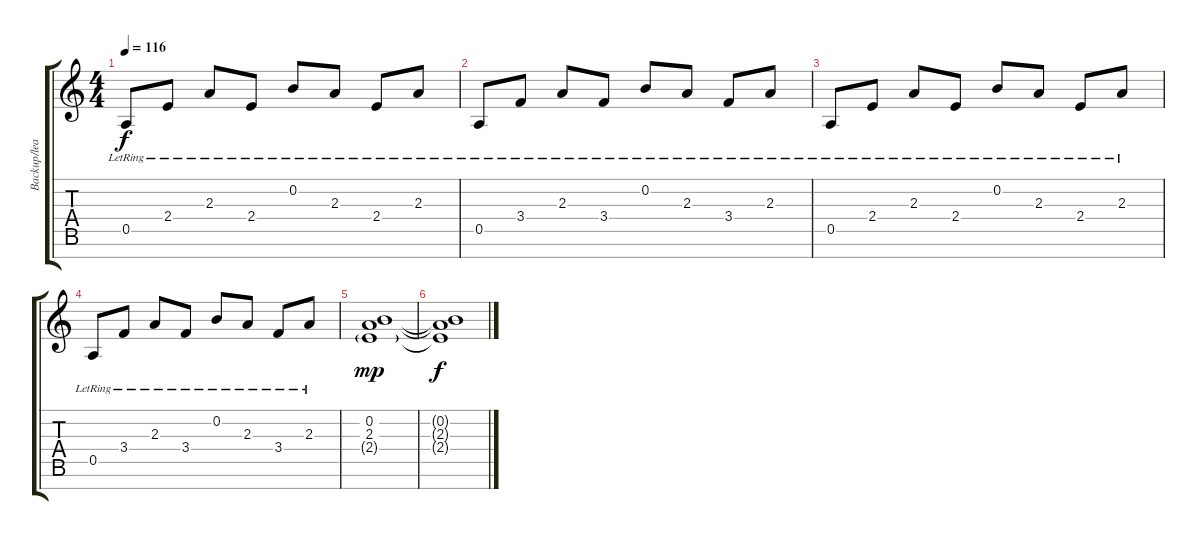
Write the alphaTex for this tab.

\track ("Backup/lead guitar" "Backup/lea") {instrument distortionguitar}
\staff {score tabs}
\tuning (E4 B3 G3 D3 A2 E2 B1) {hide}
\ts (4 4)
\tempo 116
\clef g2
\ks c
0.5{lr}.8{dy f} 2.4{lr}.8 2.3{lr}.8 2.4{lr}.8 0.2{lr}.8 2.3{lr}.8 2.4{lr}.8 2.3{lr}.8 |
0.5{lr}.8 3.4{lr}.8 2.3{lr}.8 3.4{lr}.8 0.2{lr}.8 2.3{lr}.8 3.4{lr}.8 2.3{lr}.8 |
0.5{lr}.8 2.4{lr}.8 2.3{lr}.8 2.4{lr}.8 0.2{lr}.8 2.3{lr}.8 2.4{lr}.8 2.3{lr}.8 |
0.5{lr}.8 3.4{lr}.8 2.3{lr}.8 3.4{lr}.8 0.2{lr}.8 2.3{lr}.8 3.4{lr}.8 2.3{lr}.8 |
(0.2 2.3 2.4{g}).1{dy mp volume 0} |
(0.2{t} 2.3{t} 2.4{t}).1{dy f}
